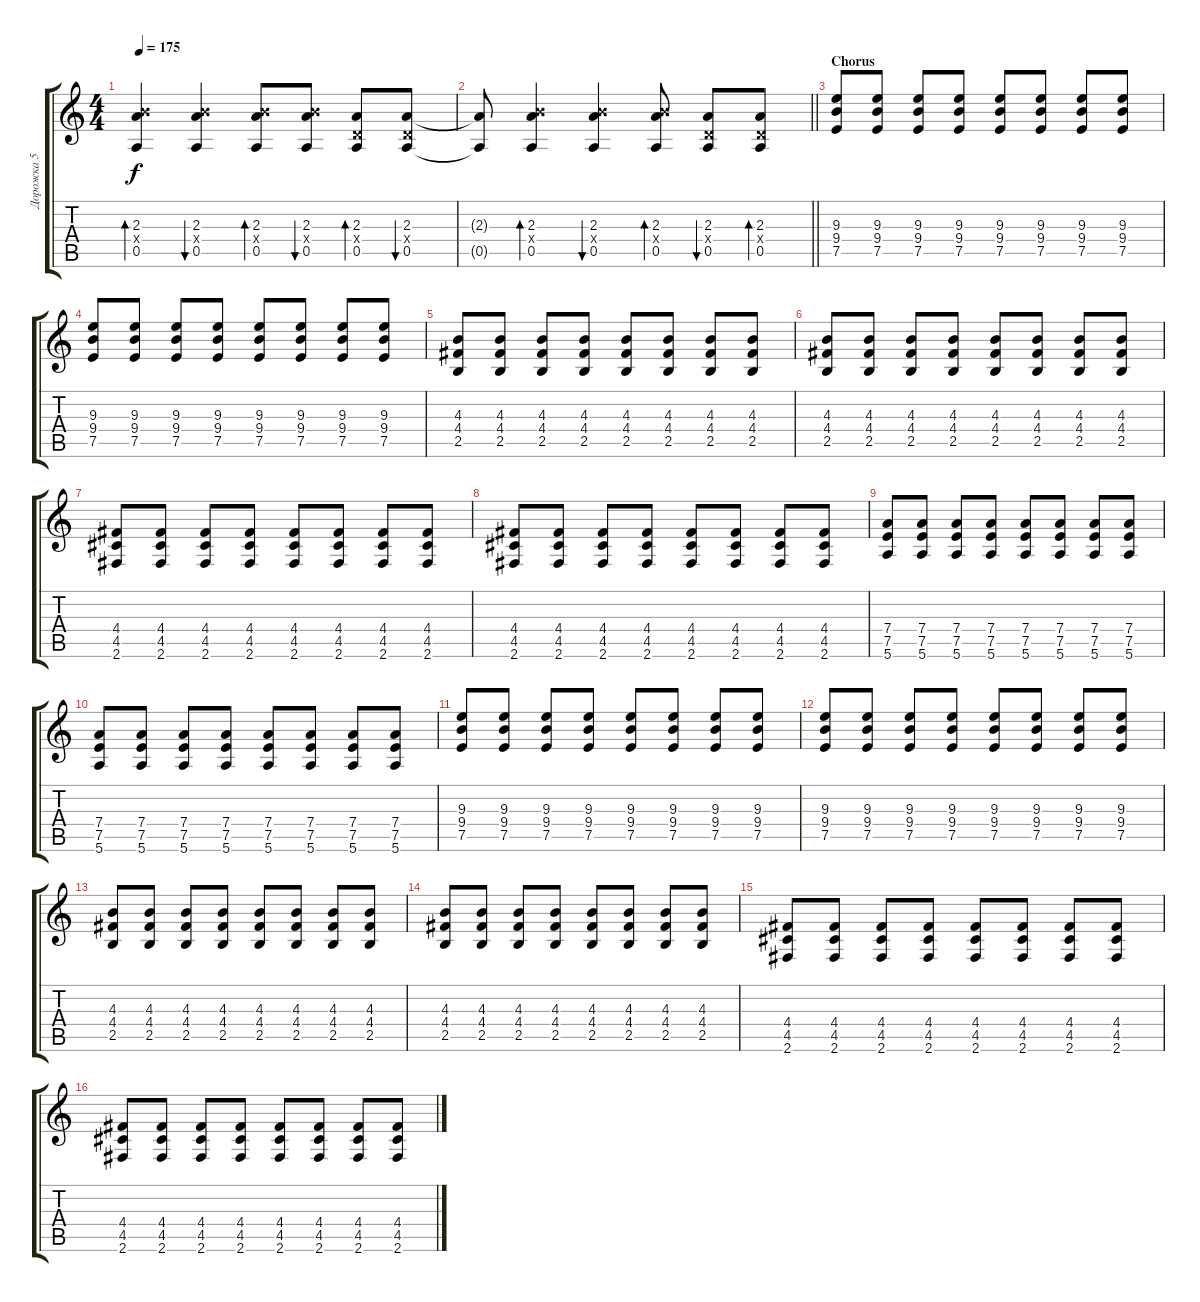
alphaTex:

\track ("Дорожка 5" "Дорожка 5") {instrument distortionguitar}
\staff {score tabs}
\tuning (E4 B3 G3 D3 A2 E2) {hide}
\ts (4 4)
\tempo 175
\clef g2
\ks c
(2.3 9.4{x} 0.5).4{bd 60 dy f} (2.3 9.4{x} 0.5).4{bu 60} (2.3 9.4{x} 0.5).8{bd 60} (2.3 9.4{x} 0.5).8{bu 60} (2.3 0.4{x} 0.5).8{bd 60} (2.3 0.4{x} 0.5).8{bu 60} |
\barLineRight lightlight
(2.3{t} 0.5{t}).8 (2.3 9.4{x} 0.5).4{bd 60} (2.3 9.4{x} 0.5).4{bu 60} (2.3 9.4{x} 0.5).8{bd 60} (2.3 0.4{x} 0.5).8{bu 60} (2.3 0.4{x} 0.5).8{bd 60} |
\section ("" "Chorus")
(9.3 9.4 7.5).8 (9.3 9.4 7.5).8 (9.3 9.4 7.5).8 (9.3 9.4 7.5).8 (9.3 9.4 7.5).8 (9.3 9.4 7.5).8 (9.3 9.4 7.5).8 (9.3 9.4 7.5).8 |
(9.3 9.4 7.5).8 (9.3 9.4 7.5).8 (9.3 9.4 7.5).8 (9.3 9.4 7.5).8 (9.3 9.4 7.5).8 (9.3 9.4 7.5).8 (9.3 9.4 7.5).8 (9.3 9.4 7.5).8 |
(4.3 4.4 2.5).8 (4.3 4.4 2.5).8 (4.3 4.4 2.5).8 (4.3 4.4 2.5).8 (4.3 4.4 2.5).8 (4.3 4.4 2.5).8 (4.3 4.4 2.5).8 (4.3 4.4 2.5).8 |
(4.3 4.4 2.5).8 (4.3 4.4 2.5).8 (4.3 4.4 2.5).8 (4.3 4.4 2.5).8 (4.3 4.4 2.5).8 (4.3 4.4 2.5).8 (4.3 4.4 2.5).8 (4.3 4.4 2.5).8 |
(4.4 4.5 2.6).8 (4.4 4.5 2.6).8 (4.4 4.5 2.6).8 (4.4 4.5 2.6).8 (4.4 4.5 2.6).8 (4.4 4.5 2.6).8 (4.4 4.5 2.6).8 (4.4 4.5 2.6).8 |
(4.4 4.5 2.6).8 (4.4 4.5 2.6).8 (4.4 4.5 2.6).8 (4.4 4.5 2.6).8 (4.4 4.5 2.6).8 (4.4 4.5 2.6).8 (4.4 4.5 2.6).8 (4.4 4.5 2.6).8 |
(7.4 7.5 5.6).8 (7.4 7.5 5.6).8 (7.4 7.5 5.6).8 (7.4 7.5 5.6).8 (7.4 7.5 5.6).8 (7.4 7.5 5.6).8 (7.4 7.5 5.6).8 (7.4 7.5 5.6).8 |
(7.4 7.5 5.6).8 (7.4 7.5 5.6).8 (7.4 7.5 5.6).8 (7.4 7.5 5.6).8 (7.4 7.5 5.6).8 (7.4 7.5 5.6).8 (7.4 7.5 5.6).8 (7.4 7.5 5.6).8 |
(9.3 9.4 7.5).8 (9.3 9.4 7.5).8 (9.3 9.4 7.5).8 (9.3 9.4 7.5).8 (9.3 9.4 7.5).8 (9.3 9.4 7.5).8 (9.3 9.4 7.5).8 (9.3 9.4 7.5).8 |
(9.3 9.4 7.5).8 (9.3 9.4 7.5).8 (9.3 9.4 7.5).8 (9.3 9.4 7.5).8 (9.3 9.4 7.5).8 (9.3 9.4 7.5).8 (9.3 9.4 7.5).8 (9.3 9.4 7.5).8 |
(4.3 4.4 2.5).8 (4.3 4.4 2.5).8 (4.3 4.4 2.5).8 (4.3 4.4 2.5).8 (4.3 4.4 2.5).8 (4.3 4.4 2.5).8 (4.3 4.4 2.5).8 (4.3 4.4 2.5).8 |
(4.3 4.4 2.5).8 (4.3 4.4 2.5).8 (4.3 4.4 2.5).8 (4.3 4.4 2.5).8 (4.3 4.4 2.5).8 (4.3 4.4 2.5).8 (4.3 4.4 2.5).8 (4.3 4.4 2.5).8 |
(4.4 4.5 2.6).8 (4.4 4.5 2.6).8 (4.4 4.5 2.6).8 (4.4 4.5 2.6).8 (4.4 4.5 2.6).8 (4.4 4.5 2.6).8 (4.4 4.5 2.6).8 (4.4 4.5 2.6).8 |
(4.4 4.5 2.6).8 (4.4 4.5 2.6).8 (4.4 4.5 2.6).8 (4.4 4.5 2.6).8 (4.4 4.5 2.6).8 (4.4 4.5 2.6).8 (4.4 4.5 2.6).8 (4.4 4.5 2.6).8
